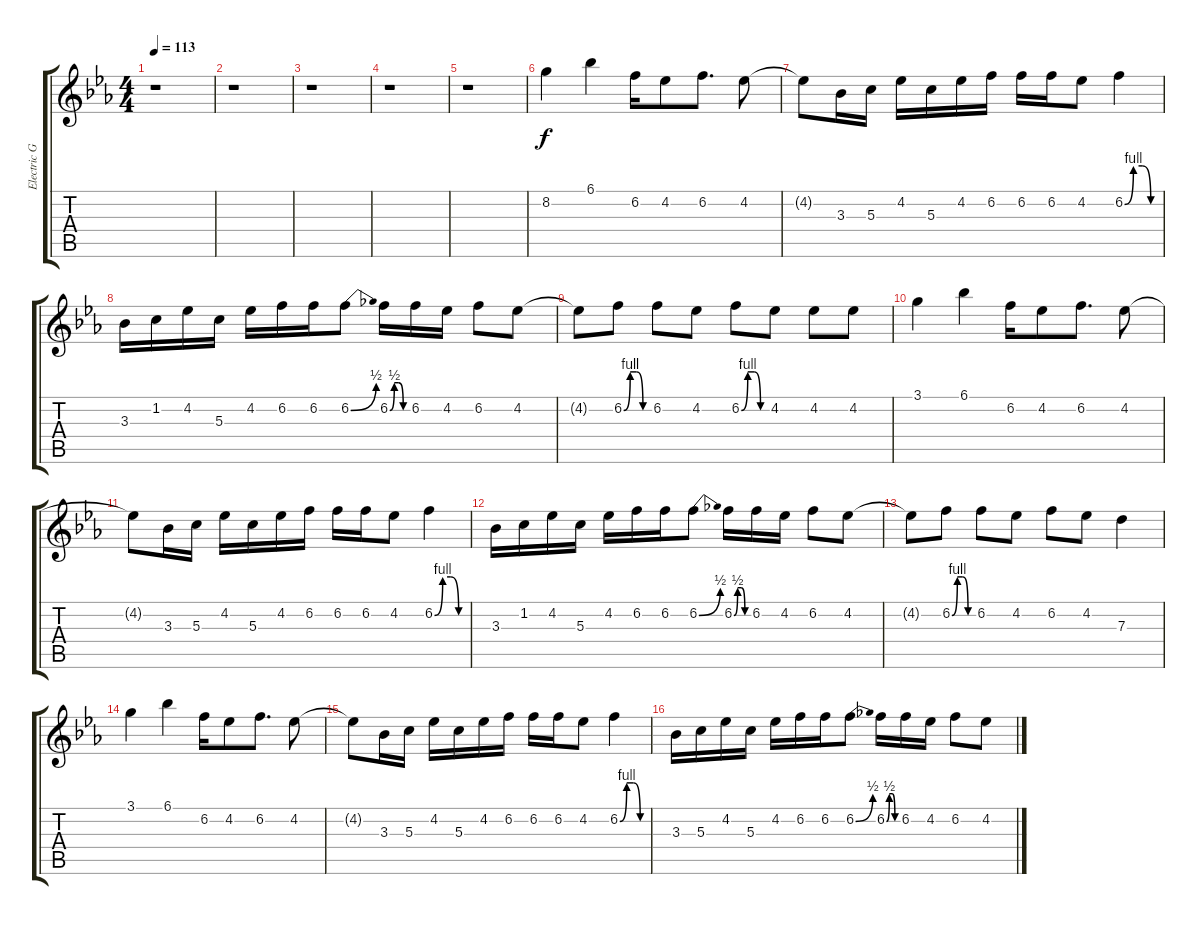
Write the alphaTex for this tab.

\track ("Electric Guitar" "Electric G") {instrument distortionguitar}
\staff {score tabs}
\tuning (E4 B3 G3 D3 A2 E2) {hide}
\ts (4 4)
\tempo 113
\clef g2
\ks eb
r.1{dy pp} |
r.1 |
r.1 |
r.1 |
r.1 |
8.2.4{dy f} 6.1.4 6.2.16 4.2.8 6.2.8{d} 4.2.8 |
4.2{t}.8 3.3.16 5.3.16 4.2.16 5.3.16 4.2.16 6.2.16 6.2.16 6.2.16 4.2.8 6.2{be (custom 0 0 15 4 30 4 45 0 60 0)}.4 |
3.3.16 1.2.16 4.2.16 5.3.16 4.2.16 6.2.16 6.2.16 6.2{be (bend 0 0 60 2)}.8 6.2{be (custom 0 0 15 2 30 2 45 0 60 0)}.16 6.2.16 4.2.16 6.2.8 4.2.8 |
4.2{t}.8 6.2{be (custom 0 0 15 4 30 4 45 0 60 0)}.8 6.2.8 4.2.8 6.2{be (custom 0 0 15 4 30 4 45 0 60 0)}.8 4.2.8 4.2.8 4.2.8 |
3.1.4 6.1.4 6.2.16 4.2.8 6.2.8{d} 4.2.8 |
4.2{t}.8 3.3.16 5.3.16 4.2.16 5.3.16 4.2.16 6.2.16 6.2.16 6.2.16 4.2.8 6.2{be (custom 0 0 15 4 30 4 45 0 60 0)}.4 |
3.3.16 1.2.16 4.2.16 5.3.16 4.2.16 6.2.16 6.2.16 6.2{be (bend 0 0 60 2)}.8 6.2{be (custom 0 0 15 2 30 2 45 0 60 0)}.16 6.2.16 4.2.16 6.2.8 4.2.8 |
4.2{t}.8 6.2{be (custom 0 0 15 4 30 4 45 0 60 0)}.8 6.2.8 4.2.8 6.2.8 4.2.8 7.3.4 |
3.1.4 6.1.4 6.2.16 4.2.8 6.2.8{d} 4.2.8 |
4.2{t}.8 3.3.16 5.3.16 4.2.16 5.3.16 4.2.16 6.2.16 6.2.16 6.2.16 4.2.8 6.2{be (custom 0 0 15 4 30 4 45 0 60 0)}.4 |
3.3.16 5.3.16 4.2.16 5.3.16 4.2.16 6.2.16 6.2.16 6.2{be (bend 0 0 60 2)}.8 6.2{be (custom 0 0 15 2 30 2 45 0 60 0)}.16 6.2.16 4.2.16 6.2.8 4.2.8
